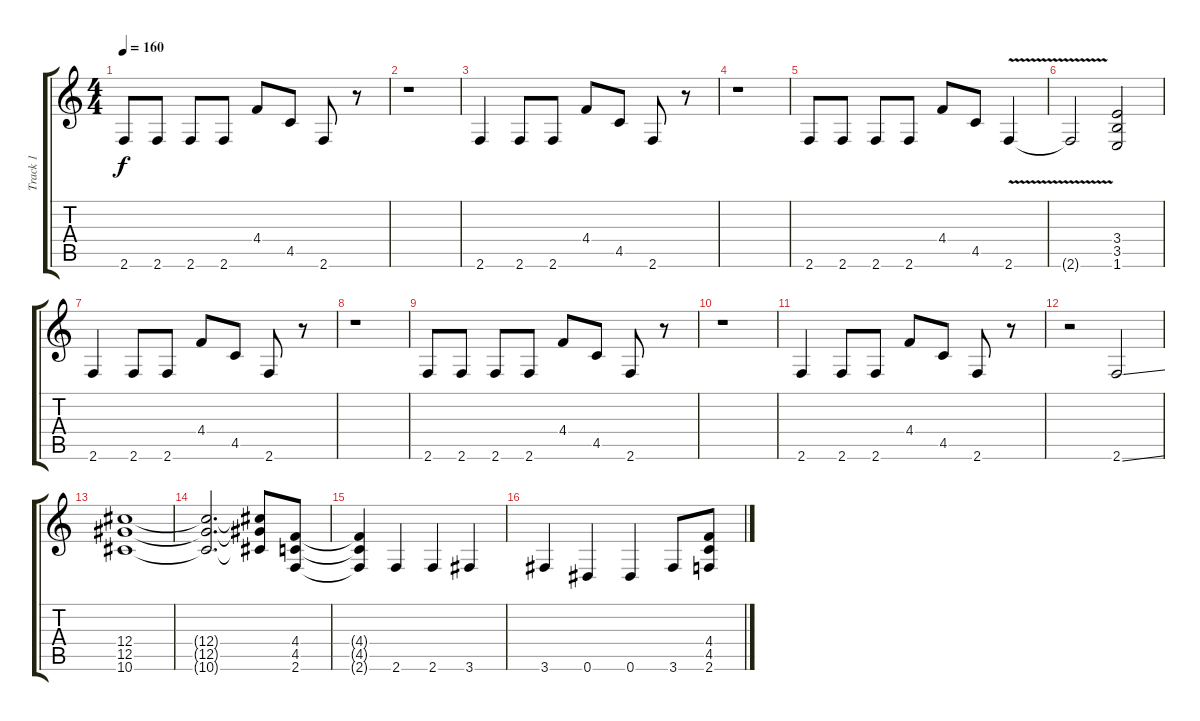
\track ("Track 1" "Track 1") {instrument distortionguitar}
\staff {score tabs}
\tuning (Eb4 Bb3 Gb3 Db3 Ab2 Eb2) {hide}
\ts (4 4)
\tempo 160
\clef g2
\ks c
2.6.8{dy f} 2.6.8 2.6.8 2.6.8 4.4.8 4.5.8 2.6.8 r.8 |
r.1 |
2.6.4 2.6.8 2.6.8 4.4.8 4.5.8 2.6.8 r.8 |
r.1 |
2.6.8 2.6.8 2.6.8 2.6.8 4.4.8 4.5.8 2.6{v}.4 |
2.6{t}.2 (3.4 3.5 1.6).2 |
2.6.4 2.6.8 2.6.8 4.4.8 4.5.8 2.6.8 r.8 |
r.1 |
2.6.8 2.6.8 2.6.8 2.6.8 4.4.8 4.5.8 2.6.8 r.8 |
r.1 |
2.6.4 2.6.8 2.6.8 4.4.8 4.5.8 2.6.8 r.8 |
r.2 2.6{ss}.2 |
(12.4 12.5 10.6).1 |
(12.4{t} 12.5{t} 10.6{t}).2{d} (12.4{t} 12.5{t} 10.6{t}).8 (4.4 4.5 2.6).8 |
(4.4{t} 4.5{t} 2.6{t}).4 2.6.4 2.6.4 3.6.4 |
3.6.4 0.6.4 0.6.4 3.6.8 (4.4 4.5 2.6).8
